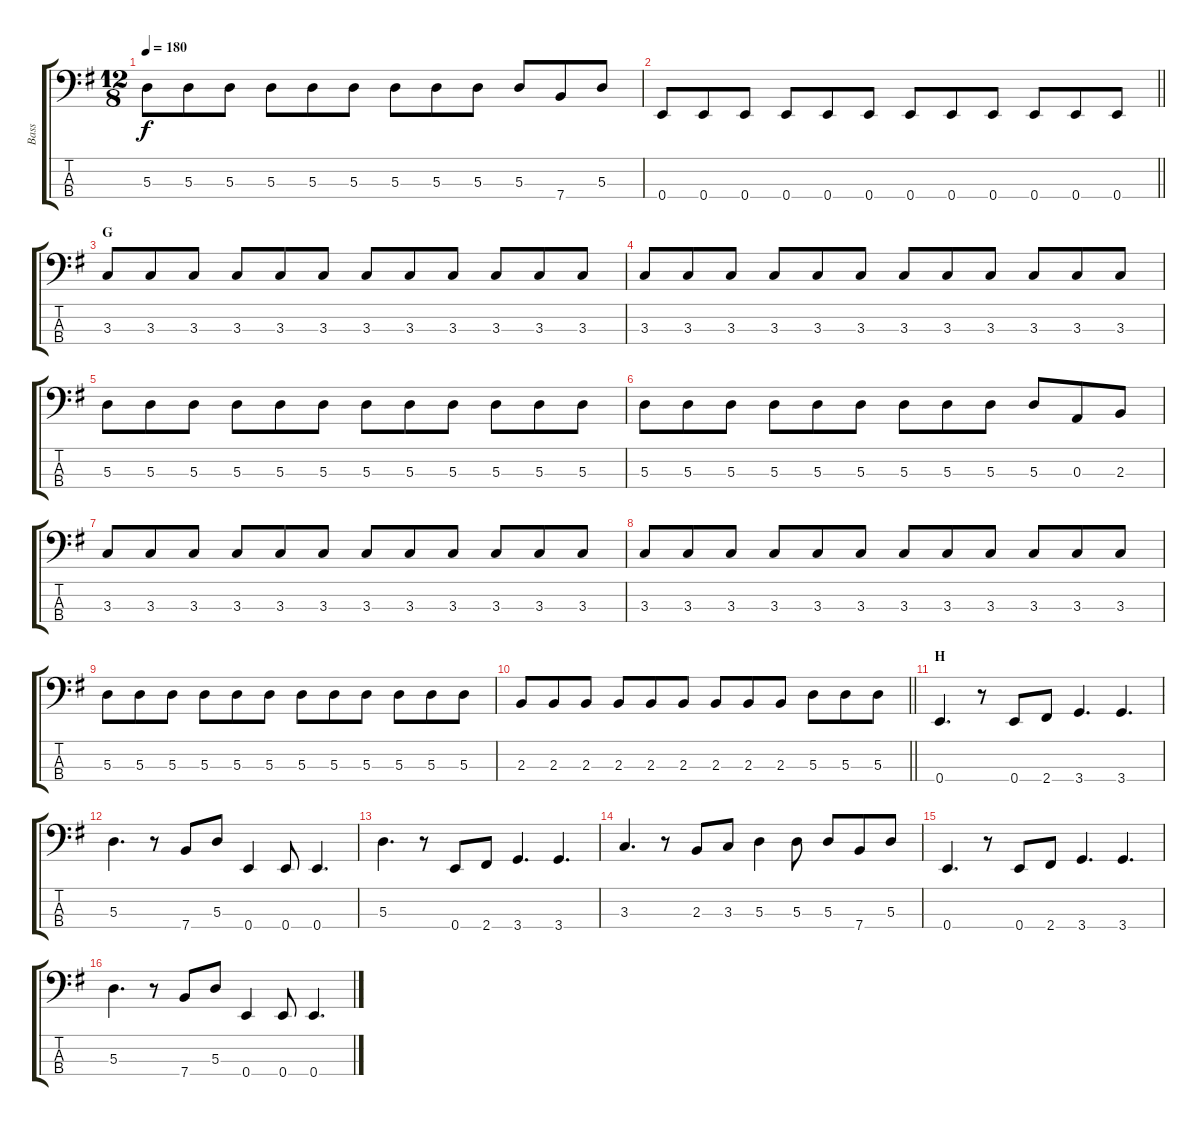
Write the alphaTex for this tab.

\track ("Bass" "Bass") {instrument electricbassfinger}
\staff {score tabs}
\tuning (G2 D2 A1 E1) {hide}
\ts (12 8)
\tempo 180
\clef f4
\ks g
5.3.8{dy f} 5.3.8 5.3.8 5.3.8 5.3.8 5.3.8 5.3.8 5.3.8 5.3.8 5.3.8 7.4.8 5.3.8 |
\barLineRight lightlight
0.4.8 0.4.8 0.4.8 0.4.8 0.4.8 0.4.8 0.4.8 0.4.8 0.4.8 0.4.8 0.4.8 0.4.8 |
\section ("" "G")
3.3.8 3.3.8 3.3.8 3.3.8 3.3.8 3.3.8 3.3.8 3.3.8 3.3.8 3.3.8 3.3.8 3.3.8 |
3.3.8 3.3.8 3.3.8 3.3.8 3.3.8 3.3.8 3.3.8 3.3.8 3.3.8 3.3.8 3.3.8 3.3.8 |
5.3.8 5.3.8 5.3.8 5.3.8 5.3.8 5.3.8 5.3.8 5.3.8 5.3.8 5.3.8 5.3.8 5.3.8 |
5.3.8 5.3.8 5.3.8 5.3.8 5.3.8 5.3.8 5.3.8 5.3.8 5.3.8 5.3.8 0.3.8 2.3.8 |
3.3.8 3.3.8 3.3.8 3.3.8 3.3.8 3.3.8 3.3.8 3.3.8 3.3.8 3.3.8 3.3.8 3.3.8 |
3.3.8 3.3.8 3.3.8 3.3.8 3.3.8 3.3.8 3.3.8 3.3.8 3.3.8 3.3.8 3.3.8 3.3.8 |
5.3.8 5.3.8 5.3.8 5.3.8 5.3.8 5.3.8 5.3.8 5.3.8 5.3.8 5.3.8 5.3.8 5.3.8 |
\barLineRight lightlight
2.3.8 2.3.8 2.3.8 2.3.8 2.3.8 2.3.8 2.3.8 2.3.8 2.3.8 5.3.8 5.3.8 5.3.8 |
\section ("" "H")
0.4.4{d} r.8 0.4.8 2.4.8 3.4.4{d} 3.4.4{d} |
5.3.4{d} r.8 7.4.8 5.3.8 0.4.4 0.4.8 0.4.4{d} |
5.3.4{d} r.8 0.4.8 2.4.8 3.4.4{d} 3.4.4{d} |
3.3.4{d} r.8 2.3.8 3.3.8 5.3.4 5.3.8 5.3.8 7.4.8 5.3.8 |
0.4.4{d} r.8 0.4.8 2.4.8 3.4.4{d} 3.4.4{d} |
5.3.4{d} r.8 7.4.8 5.3.8 0.4.4 0.4.8 0.4.4{d}
